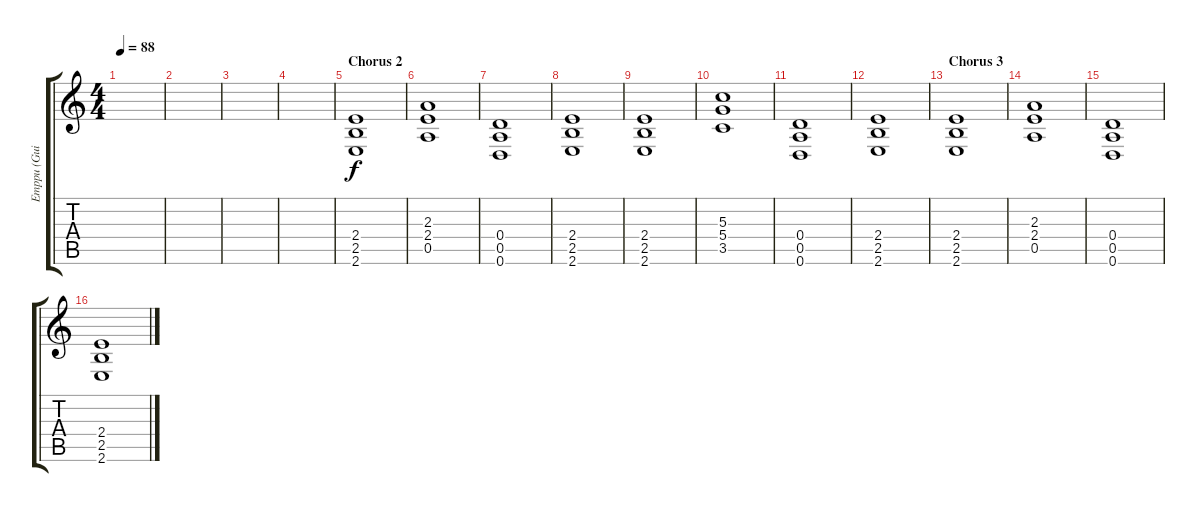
\track ("Emppu (Guitar)" "Emppu (Gui") {instrument distortionguitar}
\staff {score tabs}
\tuning (E4 B3 G3 D3 A2 D2) {hide}
\ts (4 4)
\tempo 88
\clef g2
\ks c
|
|
|
|
\section ("" "Chorus 2")
(2.4 2.5 2.6).1 |
(2.3 2.4 0.5).1 |
(0.4 0.5 0.6).1 |
(2.4 2.5 2.6).1 |
(2.4 2.5 2.6).1 |
(5.3 5.4 3.5).1 |
(0.4 0.5 0.6).1 |
(2.4 2.5 2.6).1 |
\section ("" "Chorus 3")
(2.4 2.5 2.6).1 |
(2.3 2.4 0.5).1 |
(0.4 0.5 0.6).1 |
(2.4 2.5 2.6).1
